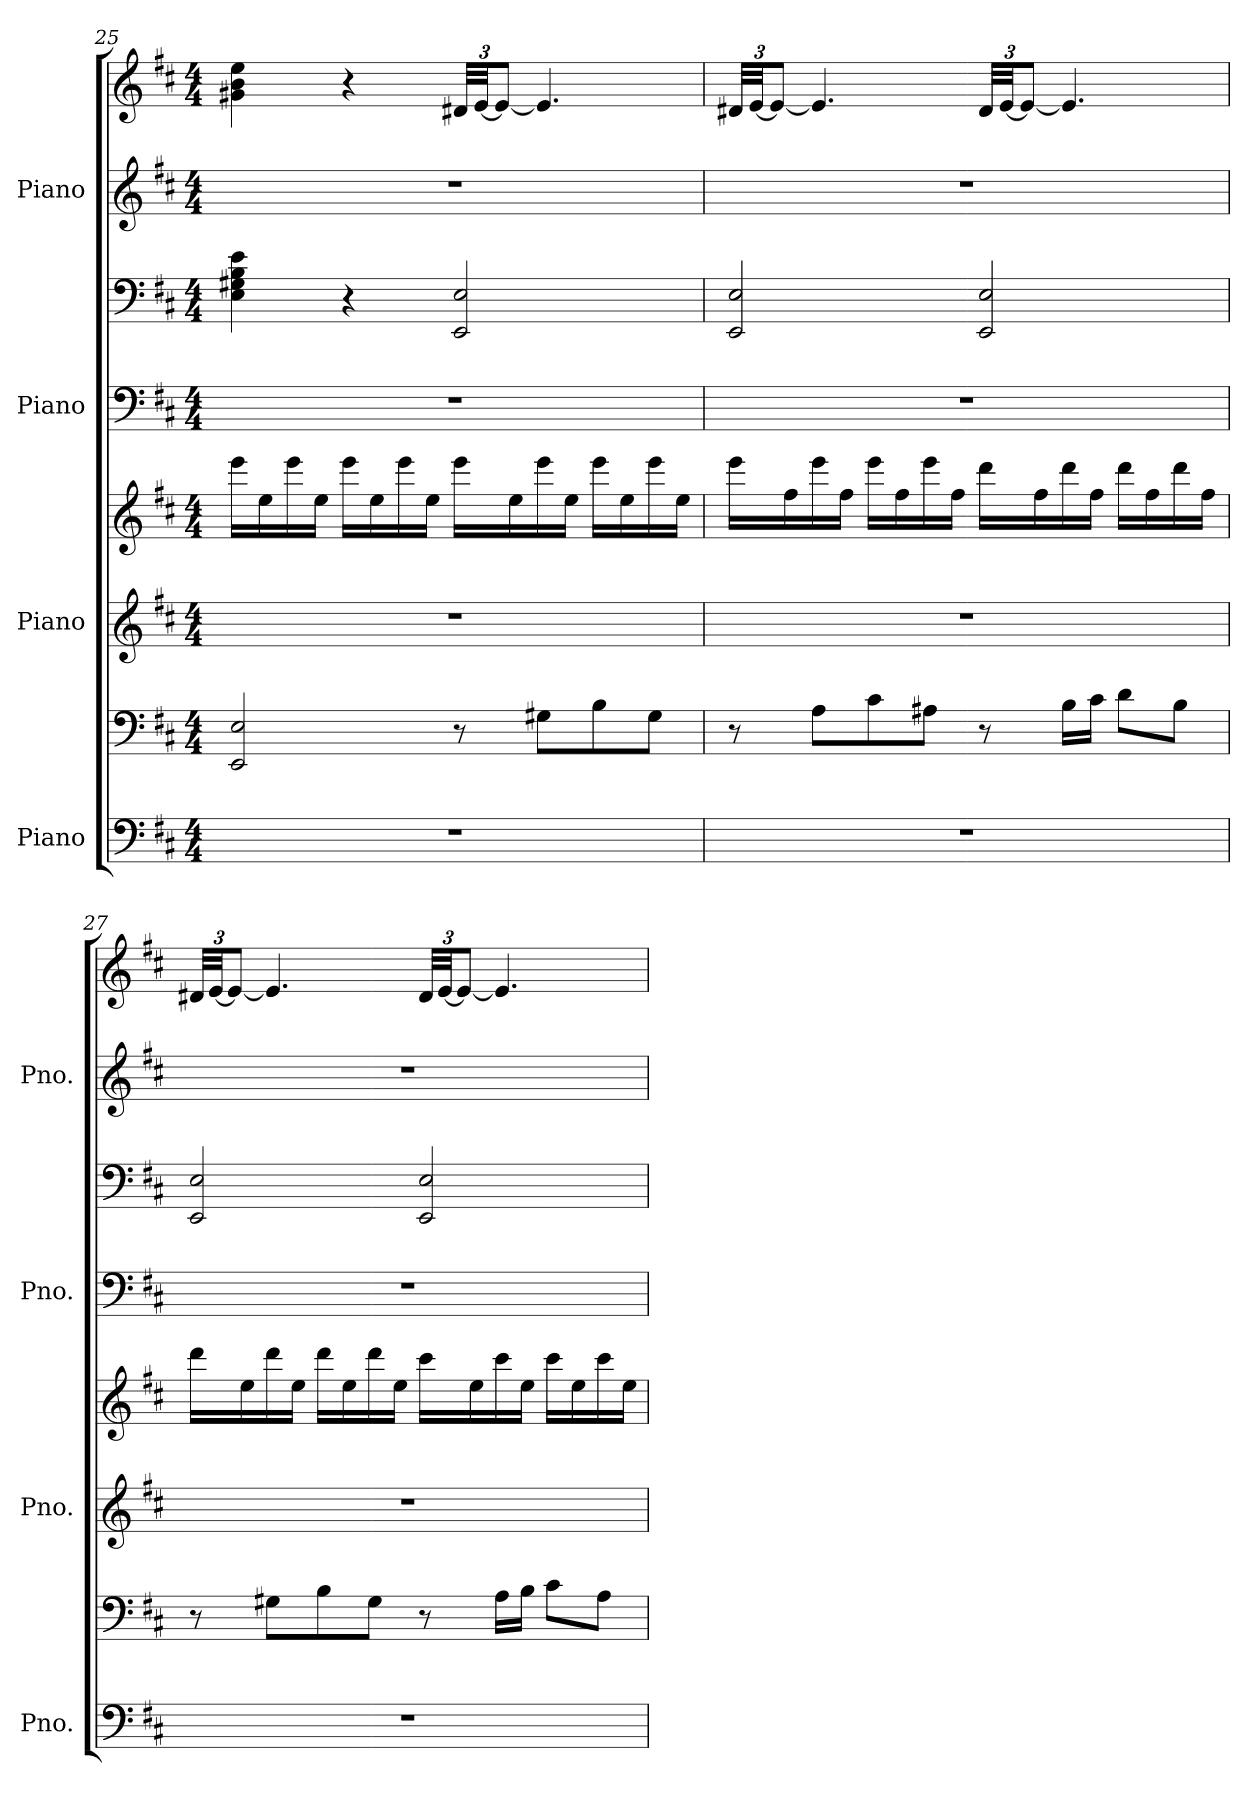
**kern	**kern	**kern	**kern	**kern	**kern	**kern	**kern
*part4	*part4	*part3	*part3	*part2	*part2	*part1	*part1
*staff8	*staff7	*staff6	*staff5	*staff4	*staff3	*staff2	*staff1
*I"Piano	*	*I"Piano	*	*I"Piano	*	*I"Piano	*
*I'Pno.	*	*I'Pno.	*	*I'Pno.	*	*I'Pno.	*
*clefF4	*clefF4	*clefG2	*clefG2	*clefF4	*clefF4	*clefG2	*clefG2
*k[f#c#]	*k[f#c#]	*k[f#c#]	*k[f#c#]	*k[f#c#]	*k[f#c#]	*k[f#c#]	*k[f#c#]
*M4/4	*M4/4	*M4/4	*M4/4	*M4/4	*M4/4	*M4/4	*M4/4
=25	=25	=25	=25	=25	=25	=25	=25
1r	2EE/ 2E/	1r	16eee\LL	1r	4E\ 4G#X\ 4B\ 4e\	1r	4g#X\ 4b\ 4ee\
.	.	.	16ee\	.	.	.	.
.	.	.	16eee\	.	.	.	.
.	.	.	16ee\JJ	.	.	.	.
.	.	.	16eee\LL	.	4r	.	4r
.	.	.	16ee\	.	.	.	.
.	.	.	16eee\	.	.	.	.
.	.	.	16ee\JJ	.	.	.	.
*	*	*	*	*	*	*	*Xbrackettup
.	8r	.	16eee\LL	.	2EE/ 2E/	.	48d#X/LLL
.	.	.	.	.	.	.	[48e/JJ
.	.	.	.	.	.	.	12e/J_
.	.	.	16ee\	.	.	.	.
.	8G#X\L	.	16eee\	.	.	.	4.e/]
.	.	.	16ee\JJ	.	.	.	.
.	8B\	.	16eee\LL	.	.	.	.
.	.	.	16ee\	.	.	.	.
.	8G#\J	.	16eee\	.	.	.	.
.	.	.	16ee\JJ	.	.	.	.
!!LO:PB:g=z
=26	=26	=26	=26	=26	=26	=26	=26
1r	8r	1r	16eee\LL	1r	2EE/ 2E/	1r	48d#X/LLL
.	.	.	.	.	.	.	[48e/JJ
.	.	.	.	.	.	.	12e/J_
.	.	.	16ff#\	.	.	.	.
.	8A\L	.	16eee\	.	.	.	4.e/]
.	.	.	16ff#\JJ	.	.	.	.
.	8c#\	.	16eee\LL	.	.	.	.
.	.	.	16ff#\	.	.	.	.
.	8A#X\J	.	16eee\	.	.	.	.
.	.	.	16ff#\JJ	.	.	.	.
.	8r	.	16ddd\LL	.	2EE/ 2E/	.	48d#/LLL
.	.	.	.	.	.	.	[48e/JJ
.	.	.	.	.	.	.	12e/J_
.	.	.	16ff#\	.	.	.	.
.	16B\LL	.	16ddd\	.	.	.	4.e/]
.	16c#\JJ	.	16ff#\JJ	.	.	.	.
.	8d\L	.	16ddd\LL	.	.	.	.
.	.	.	16ff#\	.	.	.	.
.	8B\J	.	16ddd\	.	.	.	.
.	.	.	16ff#\JJ	.	.	.	.
=27	=27	=27	=27	=27	=27	=27	=27
1r	8r	1r	16ddd\LL	1r	2EE/ 2E/	1r	48d#X/LLL
.	.	.	.	.	.	.	[48e/JJ
.	.	.	.	.	.	.	12e/J_
.	.	.	16ee\	.	.	.	.
.	8G#X\L	.	16ddd\	.	.	.	4.e/]
.	.	.	16ee\JJ	.	.	.	.
.	8B\	.	16ddd\LL	.	.	.	.
.	.	.	16ee\	.	.	.	.
.	8G#\J	.	16ddd\	.	.	.	.
.	.	.	16ee\JJ	.	.	.	.
.	8r	.	16ccc#\LL	.	2EE/ 2E/	.	48d#/LLL
.	.	.	.	.	.	.	[48e/JJ
.	.	.	.	.	.	.	12e/J_
.	.	.	16ee\	.	.	.	.
.	16A\LL	.	16ccc#\	.	.	.	4.e/]
.	16B\JJ	.	16ee\JJ	.	.	.	.
.	8c#\L	.	16ccc#\LL	.	.	.	.
.	.	.	16ee\	.	.	.	.
.	8A\J	.	16ccc#\	.	.	.	.
.	.	.	16ee\JJ	.	.	.	.
=	=	=	=	=	=	=	=
*-	*-	*-	*-	*-	*-	*-	*-
